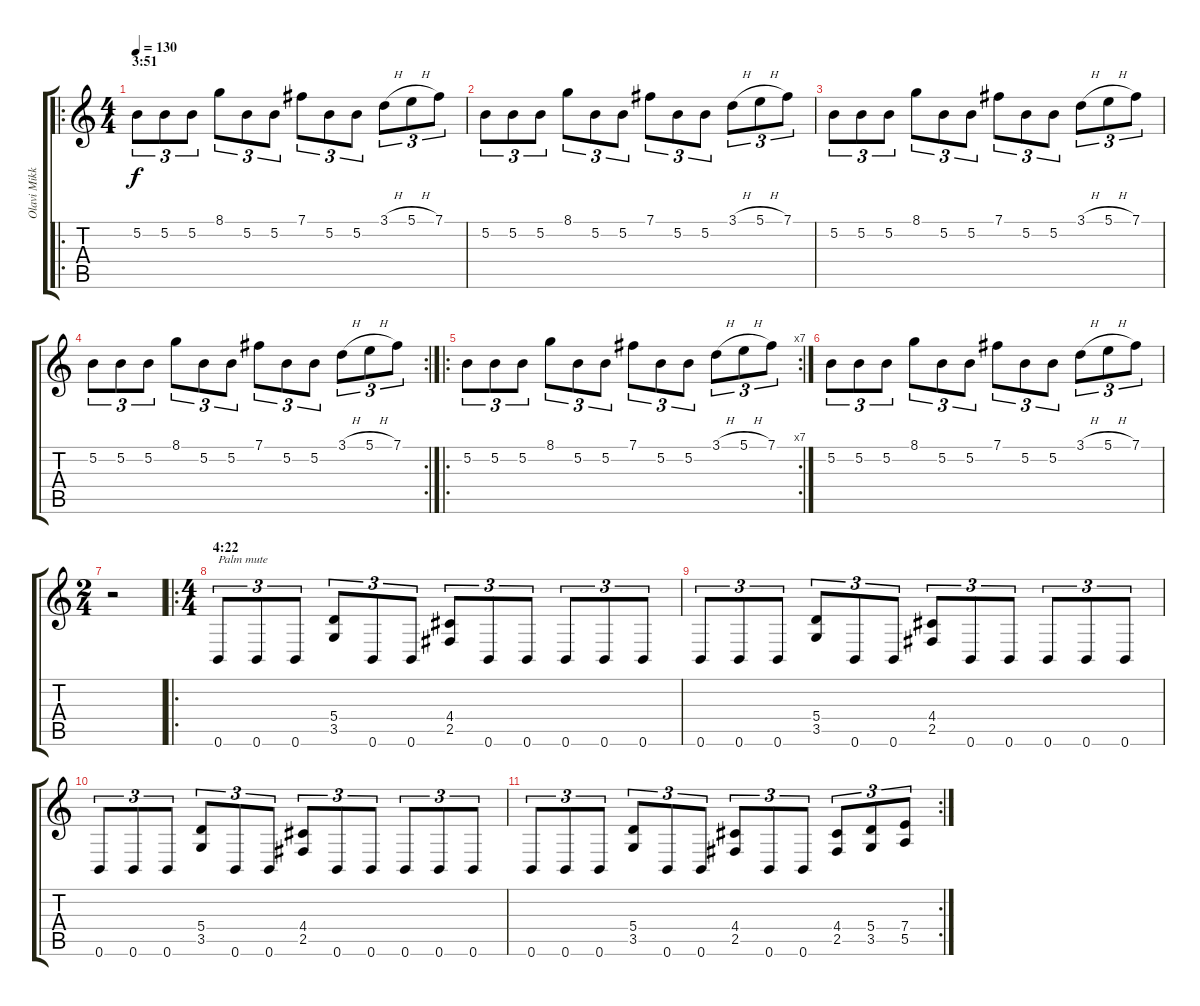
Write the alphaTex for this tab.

\track ("Olavi Mikkonen" "Olavi Mikk") {instrument distortionguitar}
\staff {score tabs}
\tuning (B3 Gb3 D3 A2 E2 B1) {hide}
\ro
\ts (4 4)
\section ("" "3:51")
\tempo 130
\clef g2
\ks c
5.2.8{tu (3 2) dy f} 5.2.8{tu (3 2)} 5.2.8{tu (3 2)} 8.1.8{tu (3 2)} 5.2.8{tu (3 2)} 5.2.8{tu (3 2)} 7.1.8{tu (3 2)} 5.2.8{tu (3 2)} 5.2.8{tu (3 2)} 3.1{h}.8{tu (3 2)} 5.1{h}.8{tu (3 2)} 7.1.8{tu (3 2)} |
5.2.8{tu (3 2)} 5.2.8{tu (3 2)} 5.2.8{tu (3 2)} 8.1.8{tu (3 2)} 5.2.8{tu (3 2)} 5.2.8{tu (3 2)} 7.1.8{tu (3 2)} 5.2.8{tu (3 2)} 5.2.8{tu (3 2)} 3.1{h}.8{tu (3 2)} 5.1{h}.8{tu (3 2)} 7.1.8{tu (3 2)} |
5.2.8{tu (3 2)} 5.2.8{tu (3 2)} 5.2.8{tu (3 2)} 8.1.8{tu (3 2)} 5.2.8{tu (3 2)} 5.2.8{tu (3 2)} 7.1.8{tu (3 2)} 5.2.8{tu (3 2)} 5.2.8{tu (3 2)} 3.1{h}.8{tu (3 2)} 5.1{h}.8{tu (3 2)} 7.1.8{tu (3 2)} |
\rc 2
5.2.8{tu (3 2)} 5.2.8{tu (3 2)} 5.2.8{tu (3 2)} 8.1.8{tu (3 2)} 5.2.8{tu (3 2)} 5.2.8{tu (3 2)} 7.1.8{tu (3 2)} 5.2.8{tu (3 2)} 5.2.8{tu (3 2)} 3.1{h}.8{tu (3 2)} 5.1{h}.8{tu (3 2)} 7.1.8{tu (3 2)} |
\ro
\rc 7
5.2.8{tu (3 2)} 5.2.8{tu (3 2)} 5.2.8{tu (3 2)} 8.1.8{tu (3 2)} 5.2.8{tu (3 2)} 5.2.8{tu (3 2)} 7.1.8{tu (3 2)} 5.2.8{tu (3 2)} 5.2.8{tu (3 2)} 3.1{h}.8{tu (3 2)} 5.1{h}.8{tu (3 2)} 7.1.8{tu (3 2)} |
5.2.8{tu (3 2)} 5.2.8{tu (3 2)} 5.2.8{tu (3 2)} 8.1.8{tu (3 2)} 5.2.8{tu (3 2)} 5.2.8{tu (3 2)} 7.1.8{tu (3 2)} 5.2.8{tu (3 2)} 5.2.8{tu (3 2)} 3.1{h}.8{tu (3 2)} 5.1{h}.8{tu (3 2)} 7.1.8{tu (3 2)} |
\ts (2 4)
r.2 |
\ro
\ts (4 4)
\section ("" "4:22")
0.6.8{tu (3 2) txt "Palm mute"} 0.6.8{tu (3 2)} 0.6.8{tu (3 2)} (5.4 3.5).8{tu (3 2)} 0.6.8{tu (3 2)} 0.6.8{tu (3 2)} (4.4 2.5).8{tu (3 2)} 0.6.8{tu (3 2)} 0.6.8{tu (3 2)} 0.6.8{tu (3 2)} 0.6.8{tu (3 2)} 0.6.8{tu (3 2)} |
0.6.8{tu (3 2)} 0.6.8{tu (3 2)} 0.6.8{tu (3 2)} (5.4 3.5).8{tu (3 2)} 0.6.8{tu (3 2)} 0.6.8{tu (3 2)} (4.4 2.5).8{tu (3 2)} 0.6.8{tu (3 2)} 0.6.8{tu (3 2)} 0.6.8{tu (3 2)} 0.6.8{tu (3 2)} 0.6.8{tu (3 2)} |
0.6.8{tu (3 2)} 0.6.8{tu (3 2)} 0.6.8{tu (3 2)} (5.4 3.5).8{tu (3 2)} 0.6.8{tu (3 2)} 0.6.8{tu (3 2)} (4.4 2.5).8{tu (3 2)} 0.6.8{tu (3 2)} 0.6.8{tu (3 2)} 0.6.8{tu (3 2)} 0.6.8{tu (3 2)} 0.6.8{tu (3 2)} |
\rc 2
0.6.8{tu (3 2)} 0.6.8{tu (3 2)} 0.6.8{tu (3 2)} (5.4 3.5).8{tu (3 2)} 0.6.8{tu (3 2)} 0.6.8{tu (3 2)} (4.4 2.5).8{tu (3 2)} 0.6.8{tu (3 2)} 0.6.8{tu (3 2)} (4.4 2.5).8{tu (3 2)} (5.4 3.5).8{tu (3 2)} (7.4 5.5).8{tu (3 2)}
